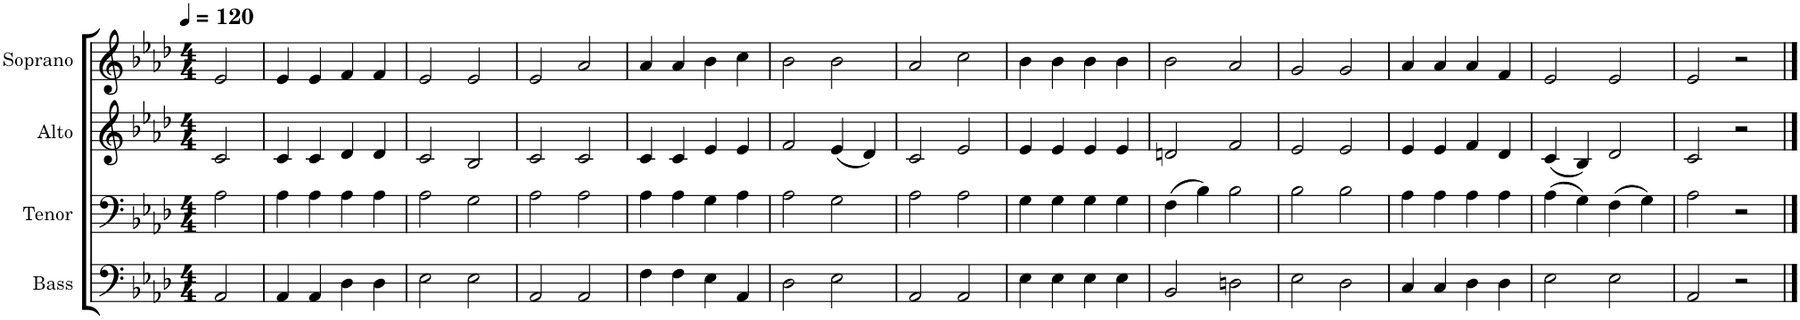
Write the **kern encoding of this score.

**kern	**kern	**kern	**kern
*part4	*part3	*part2	*part1
*staff4	*staff3	*staff2	*staff1
*I"Bass	*I"Tenor	*I"Alto	*I"Soprano
*I'B.	*I'T.	*I'A.	*I'S.
*clefF4	*clefF4	*clefG2	*clefG2
*k[b-e-a-d-]	*k[b-e-a-d-]	*k[b-e-a-d-]	*k[b-e-a-d-]
*M4/4	*M4/4	*M4/4	*M4/4
*MM120	*MM120	*MM120	*MM120
=	=	=	=
2AA-/	2A-\	2c/	2e-/
=1	=1	=1	=1
4AA-/	4A-\	4c/	4e-/
4AA-/	4A-\	4c/	4e-/
4D-\	4A-\	4d-/	4f/
4D-\	4A-\	4d-/	4f/
=2	=2	=2	=2
2E-\	2A-\	2c/	2e-/
2E-\	2G\	2B-/	2e-/
=3	=3	=3	=3
2AA-/	2A-\	2c/	2e-/
2AA-/	2A-\	2c/	2a-/
=4	=4	=4	=4
4F\	4A-\	4c/	4a-/
4F\	4A-\	4c/	4a-/
4E-\	4G\	4e-/	4b-\
4AA-/	4A-\	4e-/	4cc\
=5	=5	=5	=5
2D-\	2A-\	2f/	2b-\
2E-\	2G\	(4e-/	2b-\
.	.	4d-/)	.
=6	=6	=6	=6
2AA-/	2A-\	2c/	2a-/
2AA-/	2A-\	2e-/	2cc\
=7	=7	=7	=7
4E-\	4G\	4e-/	4b-\
4E-\	4G\	4e-/	4b-\
4E-\	4G\	4e-/	4b-\
4E-\	4G\	4e-/	4b-\
=8	=8	=8	=8
2BB-/	(4F\	2dn/	2b-\
.	4B-\)	.	.
2Dn\	2B-\	2f/	2a-/
=9	=9	=9	=9
2E-\	2B-\	2e-/	2g/
2D-\	2B-\	2e-/	2g/
=10	=10	=10	=10
4C/	4A-\	4e-/	4a-/
4C/	4A-\	4e-/	4a-/
4D-\	4A-\	4f/	4a-/
4D-\	4A-\	4d-/	4f/
=11	=11	=11	=11
2E-\	(4A-\	(4c/	2e-/
.	4G\)	4B-/)	.
2E-\	(4F\	2d-/	2e-/
.	4G\)	.	.
=12	=12	=12	=12
2AA-/	2A-\	2c/	2e-/
2r	2r	2r	2r
==	==	==	==
*-	*-	*-	*-
